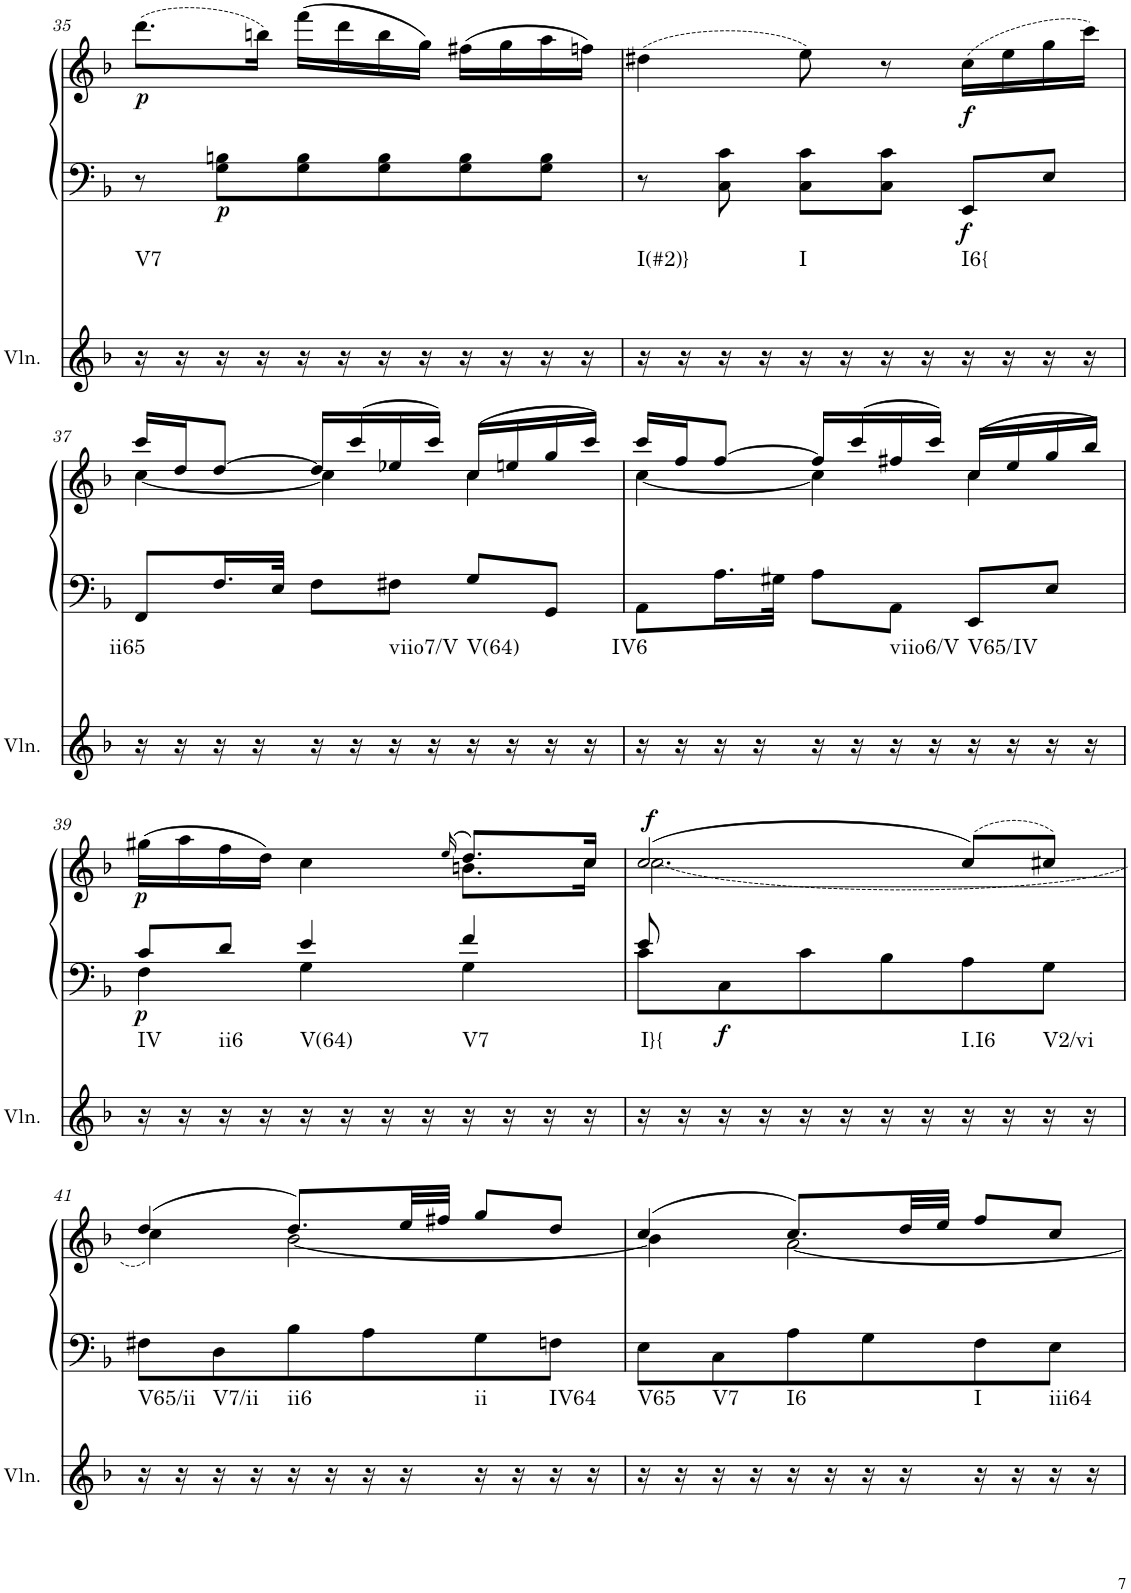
**kern	**harte	**kern	**kern	**dynam
*part2	*part2	*part1	*part1	*part1
*staff3	*	*staff2	*staff1	*staff1/2
*I"Violin	*	*I"Klavier linke Hand	*	*
*I'Vln.	*	*	*	*
!!LO:PB:g=z
*clefG2	*	*clefF4	*clefG2	*
*k[b-]	*	*k[b-]	*k[b-]	*
*M3/4	*	*M3/4	*M3/4	*
=35	=35	=35	=35	=35
!	!LO:H:kt=V7	!	!	!LO:DY:b
16r	N	8r	(8.ddd\L	p
16r	.	.	.	.
!	!	!	!	!LO:DY:b=2
16r	.	8G\ 8Bn\L	.	p
16r	.	.	16bbn\Jk)	.
16r	.	8G\ 8B\	(16fff\LL	.
16r	.	.	16ddd\	.
16r	.	8G\ 8B\	16bb\	.
16r	.	.	16gg\JJ)	.
16r	.	8G\ 8B\	(16ff#X\LL	.
16r	.	.	16gg\	.
16r	.	8G\ 8B\J	16aa\	.
16r	.	.	16ffn\JJ)	.
=36	=36	=36	=36	=36
!	!LO:H:kt=I(#2)}	!	!	!
16r	N	8r	(4dd#X\	.
16r	.	.	.	.
16r	.	8C\ 8c\	.	.
16r	.	.	.	.
!	!LO:H:kt=I	!	!	!
16r	N	8C\ 8c\L	8ee\)	.
16r	.	.	.	.
16r	.	8C\ 8c\J	8r	.
16r	.	.	.	.
!	!	!	!	!LO:DY:b=2
!	!LO:H:kt=I6{	!	!	!LO:DY:n=1:b
16r	N	8EE/L	(16cc\LL	f f
16r	.	.	16ee\	.
16r	.	8E/J	16gg\	.
16r	.	.	16ccc\JJ)	.
!!LO:LB:g=z
=37	=37	=37	=37	=37
*	*	*	*^	*
!	!LO:H:kt=ii65	!	!	!	!
16r	N	8FF/L	16ccc/LL	[4cc\	.
16r	.	.	16dd/J	.	.
16r	.	16.F/L	[8dd/J	.	.
16r	.	.	.	.	.
.	.	32E/JJk	.	.	.
16r	.	8F\L	16dd/LL]	4cc\]	.
16r	.	.	(16ccc/	.	.
!	!LO:H:kt=viio7/V	!	!	!	!
16r	N	8F#X\J	16ee-X/	.	.
16r	.	.	16ccc/JJ)	.	.
!	!LO:H:kt=V(64)	!	!	!	!
16r	N	8G/L	(16cc/LL	4cc\	.
16r	.	.	16een/	.	.
16r	.	8GG/J	16gg/	.	.
16r	.	.	16ccc/JJ)	.	.
=38	=38	=38	=38	=38	=38
!	!LO:H:kt=IV6	!	!	!	!
16r	N	8AA\L	16ccc/LL	[4cc\	.
16r	.	.	16ff/J	.	.
16r	.	16.A\L	[8ff/J	.	.
16r	.	.	.	.	.
.	.	32G#X\JJk	.	.	.
16r	.	8A\L	16ff/LL]	4cc\]	.
16r	.	.	(16ccc/	.	.
!	!LO:H:kt=viio6/V	!	!	!	!
16r	N	8AA\J	16ff#X/	.	.
16r	.	.	16ccc/JJ)	.	.
!	!LO:H:kt=V65/IV	!	!	!	!
16r	N	8EE/L	(16cc/LL	4cc\	.
16r	.	.	16ee/	.	.
16r	.	8E/J	16gg/	.	.
16r	.	.	16bb-/JJ)	.	.
!!LO:LB:g=z	!!
=39	=39	=39	=39	=39	=39
*	*	*^	*	*	*
!	!	!	!	!	!	!LO:DY:b=2
!	!LO:H:kt=IV	!	!	!	!	!LO:DY:n=1:b
16r	N	8c/L	4F\	(>16gg#X\LL	2ryy	p p
16r	.	.	.	16aa\	.	.
!	!LO:H:kt=ii6	!	!	!	!	!
16r	N	8d/J	.	16ff\	.	.
16r	.	.	.	16dd\JJ)	.	.
!	!LO:H:kt=V(64)	!	!	!	!	!
16r	N	4e/	4G\	4cc\	.	.
16r	.	.	.	.	.	.
16r	.	.	.	.	.	.
16r	.	.	.	.	.	.
.	.	.	.	(>16qee/	.	.
!	!LO:H:kt=V7	!	!	!	!	!
16r	N	4f/	4G\	8.dd/L)	8.bn\L	.
16r	.	.	.	.	.	.
16r	.	.	.	.	.	.
16r	.	.	.	16cc/Jk	16cc\Jk	.
=40	=40	=40	=40	=40	=40	=40
!	!LO:H:kt=I}{	!	!	!	!	!LO:DY:a
16r	N	8c\L	8e/	(2cc/	(2.cc\	f
16r	.	.	.	.	.	.
!	!	!	!	!	!	!LO:DY:b=2
16r	.	8C\	2ryy	.	.	f
16r	.	.	.	.	.	.
16r	.	8c\	.	.	.	.
16r	.	.	.	.	.	.
16r	.	8B-\	.	.	.	.
16r	.	.	.	.	.	.
!	!LO:H:kt=I.I6	!	!	!	!	!
16r	N	8A\	.	(8cc/L)	.	.
16r	.	.	.	.	.	.
!	!LO:H:kt=V2/vi	!	!	!	!	!
16r	N	8G\J	8ryy	8cc#X/J)	.	.
16r	.	.	.	.	.	.
*	*	*v	*v	*	*	*
!!LO:LB:g=z	!!
=41	=41	=41	=41	=41	=41
!	!LO:H:kt=V65/ii	!	!	!	!
16r	N	8F#X\L	(4dd/	4cc\)	.
16r	.	.	.	.	.
!	!LO:H:kt=V7/ii	!	!	!	!
16r	N	8D\	.	.	.
16r	.	.	.	.	.
!	!LO:H:kt=ii6	!	!	!	!
16r	N	8B-\	8.dd/L)	[2b-\	.
16r	.	.	.	.	.
16r	.	8A\	.	.	.
16r	.	.	32ee/LL	.	.
.	.	.	32ff#X/JJJ	.	.
!	!LO:H:kt=ii	!	!	!	!
16r	N	8G\	8gg/L	.	.
16r	.	.	.	.	.
!	!LO:H:kt=IV64	!	!	!	!
16r	N	8Fn\J	8dd/J	.	.
16r	.	.	.	.	.
=42	=42	=42	=42	=42	=42
!	!LO:H:kt=V65	!	!	!	!
16r	N	8E\L	(4cc/	4b-\]	.
16r	.	.	.	.	.
!	!LO:H:kt=V7	!	!	!	!
16r	N	8C\	.	.	.
16r	.	.	.	.	.
!	!LO:H:kt=I6	!	!	!	!
16r	N	8A\	8.cc/L)	[2a\	.
16r	.	.	.	.	.
16r	.	8G\	.	.	.
16r	.	.	32dd/LL	.	.
.	.	.	32ee/JJJ	.	.
!	!LO:H:kt=I	!	!	!	!
16r	N	8F\	8ff/L	.	.
16r	.	.	.	.	.
!	!LO:H:kt=iii64	!	!	!	!
16r	N	8E\J	8cc/J	.	.
16r	.	.	.	.	.
*	*	*	*v	*v	*
=	=	=	=	=
*-	*-	*-	*-	*-
